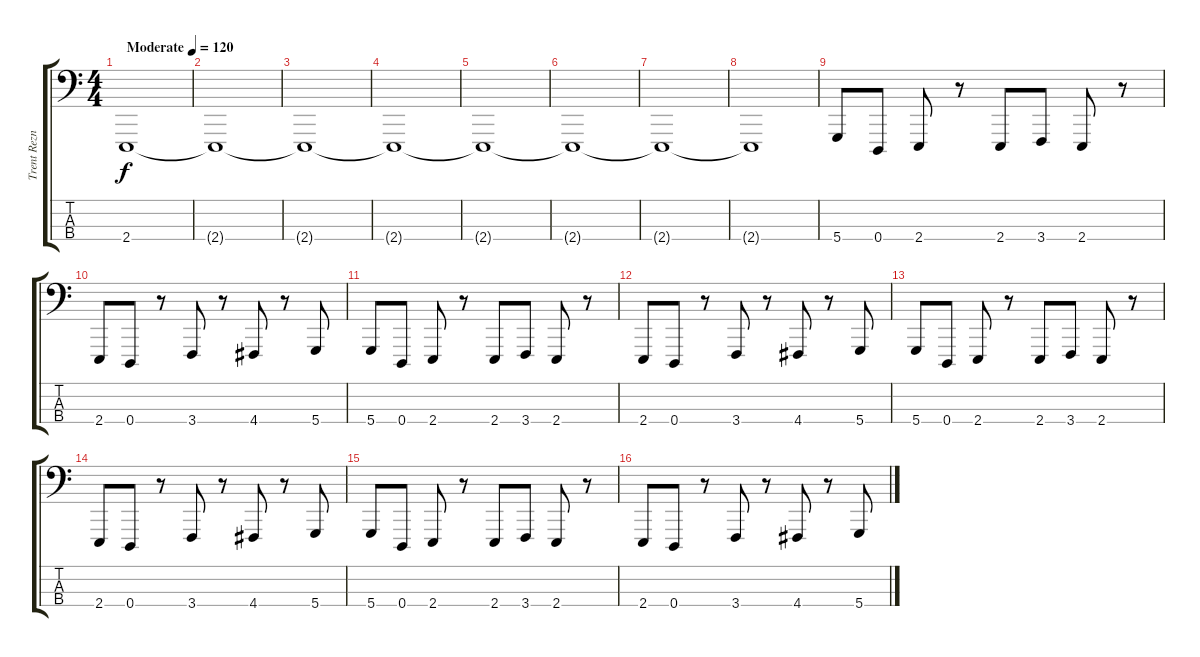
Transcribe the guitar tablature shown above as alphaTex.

\track ("Trent Reznor" "Trent Rezn") {instrument lead2sawtooth}
\staff {score tabs}
\tuning (G2 D2 A1 D1) {hide}
\ts (4 4)
\tempo (120 "Moderate")
\clef f4
\ks c
2.4.1{dy f volume 10 instrument lead2sawtooth} |
2.4{t}.1 |
2.4{t}.1 |
2.4{t}.1 |
2.4{t}.1 |
2.4{t}.1 |
2.4{t}.1 |
2.4{t}.1 |
5.4.8{volume 10 instrument synthbrass1} 0.4.8 2.4.8 r.8 2.4.8 3.4.8 2.4.8 r.8 |
2.4.8 0.4.8 r.8 3.4.8 r.8 4.4.8 r.8 5.4.8 |
5.4.8 0.4.8 2.4.8 r.8 2.4.8 3.4.8 2.4.8 r.8 |
2.4.8 0.4.8 r.8 3.4.8 r.8 4.4.8 r.8 5.4.8 |
5.4.8 0.4.8 2.4.8 r.8 2.4.8 3.4.8 2.4.8 r.8 |
2.4.8 0.4.8 r.8 3.4.8 r.8 4.4.8 r.8 5.4.8 |
5.4.8 0.4.8 2.4.8 r.8 2.4.8 3.4.8 2.4.8 r.8 |
2.4.8 0.4.8 r.8 3.4.8 r.8 4.4.8 r.8 5.4.8
